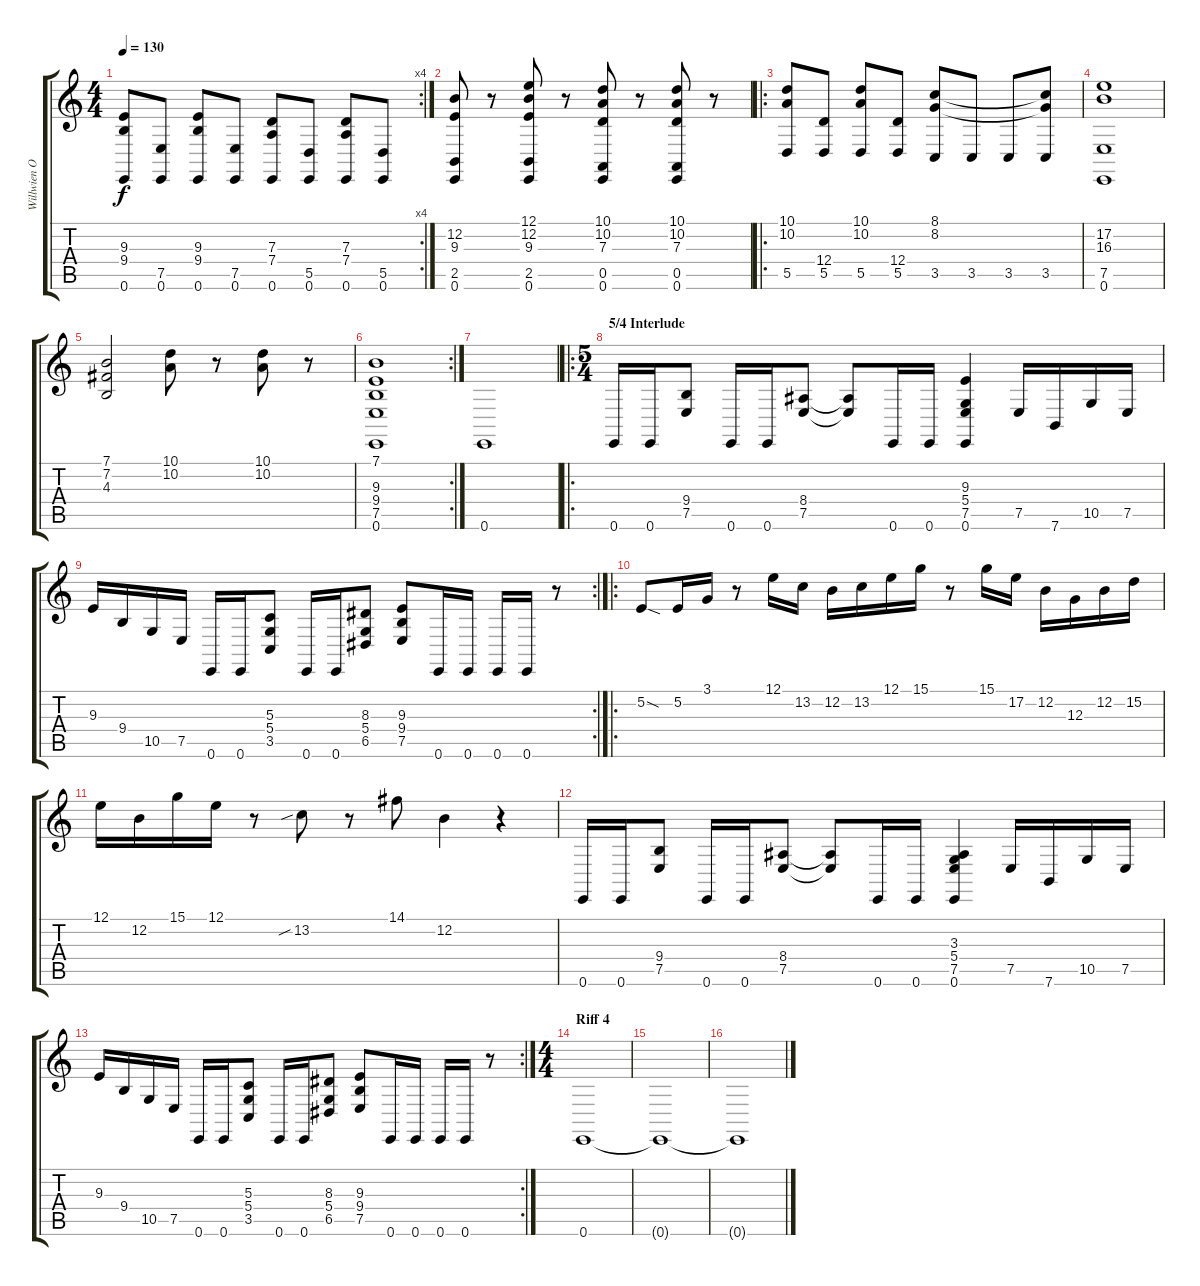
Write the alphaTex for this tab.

\track ("Willwien Orfeus (Keyboard Master)" "Willwien O") {instrument stringensemble1}
\staff {score tabs}
\tuning (E4 B3 G3 D3 A2 E2) {hide}
\rc 4
\ts (4 4)
\tempo 130
\clef g2
\ks c
(9.3 9.4 0.6).8{dy f} (7.5 0.6).8 (9.3 9.4 0.6).8 (7.5 0.6).8 (7.3 7.4 0.6).8 (5.5 0.6).8 (7.3 7.4 0.6).8 (5.5 0.6).8 |
(12.2 9.3 2.5 0.6).8{instrument stringensemble1} r.8 (12.1 12.2 9.3 2.5 0.6).8 r.8 (10.1 10.2 7.3 0.5 0.6).8 r.8 (10.1 10.2 7.3 0.5 0.6).8 r.8 |
\ro
(10.1 10.2 5.5).8 (12.4 5.5).8 (10.1 10.2 5.5).8 (12.4 5.5).8 (8.1 8.2 3.5).8 3.5.8 3.5.8 (8.1{t} 8.2{t} 3.5).8 |
(17.2 16.3 7.5 0.6).1 |
(7.1 7.2 4.3).2 (10.1 10.2).8 r.8 (10.1 10.2).8 r.8 |
\rc 2
(7.1 9.3 9.4 7.5 0.6).1 |
0.6.1 |
\ro
\ts (5 4)
\section ("" "5/4 Interlude")
0.6.16 0.6.16 (9.4 7.5).8 0.6.16 0.6.16 (8.4 7.5).8 (8.4{t} 7.5{t}).8 0.6.16 0.6.16 (9.3 5.4 7.5 0.6).4 7.5.16 7.6.16 10.5.16 7.5.16 |
\rc 2
9.3.16 9.4.16 10.5.16 7.5.16 0.6.16 0.6.16 (5.3 5.4 3.5).8 0.6.16 0.6.16 (8.3 5.4 6.5).8 (9.3 9.4 7.5).8 0.6.16 0.6.16 0.6.16 0.6.16 r.8 |
\ro
5.2{sod}.8{instrument lead2sawtooth} 5.2.16 3.1.16 r.8 12.1.16 13.2.16 12.2.16 13.2.16 12.1.16 15.1.16 r.8 15.1.16 17.2.16 12.2.16 12.3.16 12.2.16 15.2.16 |
12.1.16 12.2.16 15.1.16 12.1.16 r.8 13.2{sib}.8 r.8 14.1.8 12.2.4 r.4 |
0.6.16{instrument stringensemble1} 0.6.16 (9.4 7.5).8 0.6.16 0.6.16 (8.4 7.5).8 (8.4{t} 7.5{t}).8 0.6.16 0.6.16 (3.3 5.4 7.5 0.6).4 7.5.16 7.6.16 10.5.16 7.5.16 |
\rc 2
9.3.16 9.4.16 10.5.16 7.5.16 0.6.16 0.6.16 (5.3 5.4 3.5).8 0.6.16 0.6.16 (8.3 5.4 6.5).8 (9.3 9.4 7.5).8 0.6.16 0.6.16 0.6.16 0.6.16 r.8 |
\ts (4 4)
\section ("" "Riff 4")
0.6.1{instrument stringensemble1} |
0.6{t}.1 |
0.6{t}.1
